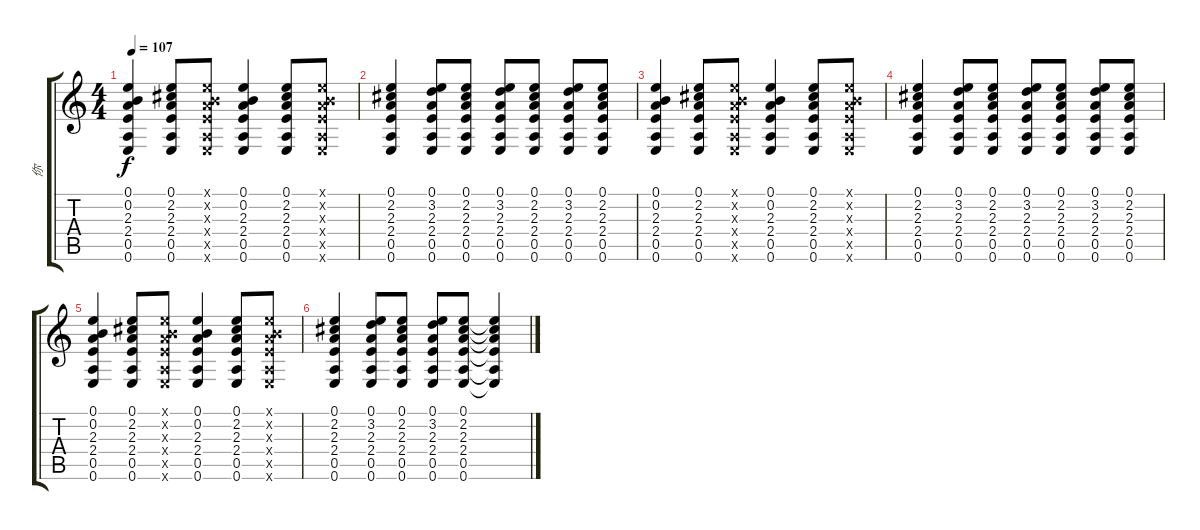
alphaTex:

\track ("你" "你") {instrument acousticguitarsteel}
\staff {score tabs}
\tuning (E4 B3 G3 D3 A2 E2) {hide}
\ts (4 4)
\tempo 107
\clef g2
\ks c
(0.1 0.2 2.3 2.4 0.5 0.6).4{dy f} (0.1 2.2 2.3 2.4 0.5 0.6).8 (0.1{x} 0.2{x} 2.3{x} 2.4{x} 0.5{x} 0.6{x}).8 (0.1 0.2 2.3 2.4 0.5 0.6).4 (0.1 2.2 2.3 2.4 0.5 0.6).8 (0.1{x} 0.2{x} 2.3{x} 2.4{x} 0.5{x} 0.6{x}).8 |
(0.1 2.2 2.3 2.4 0.5 0.6).4 (0.1 3.2 2.3 2.4 0.5 0.6).8 (0.1 2.2 2.3 2.4 0.5 0.6).8 (0.1 3.2 2.3 2.4 0.5 0.6).8 (0.1 2.2 2.3 2.4 0.5 0.6).8 (0.1 3.2 2.3 2.4 0.5 0.6).8 (0.1 2.2 2.3 2.4 0.5 0.6).8 |
(0.1 0.2 2.3 2.4 0.5 0.6).4 (0.1 2.2 2.3 2.4 0.5 0.6).8 (0.1{x} 0.2{x} 2.3{x} 2.4{x} 0.5{x} 0.6{x}).8 (0.1 0.2 2.3 2.4 0.5 0.6).4 (0.1 2.2 2.3 2.4 0.5 0.6).8 (0.1{x} 0.2{x} 2.3{x} 2.4{x} 0.5{x} 0.6{x}).8 |
(0.1 2.2 2.3 2.4 0.5 0.6).4 (0.1 3.2 2.3 2.4 0.5 0.6).8 (0.1 2.2 2.3 2.4 0.5 0.6).8 (0.1 3.2 2.3 2.4 0.5 0.6).8 (0.1 2.2 2.3 2.4 0.5 0.6).8 (0.1 3.2 2.3 2.4 0.5 0.6).8 (0.1 2.2 2.3 2.4 0.5 0.6).8 |
(0.1 0.2 2.3 2.4 0.5 0.6).4 (0.1 2.2 2.3 2.4 0.5 0.6).8 (0.1{x} 0.2{x} 2.3{x} 2.4{x} 0.5{x} 0.6{x}).8 (0.1 0.2 2.3 2.4 0.5 0.6).4 (0.1 2.2 2.3 2.4 0.5 0.6).8 (0.1{x} 0.2{x} 2.3{x} 2.4{x} 0.5{x} 0.6{x}).8 |
(0.1 2.2 2.3 2.4 0.5 0.6).4 (0.1 3.2 2.3 2.4 0.5 0.6).8 (0.1 2.2 2.3 2.4 0.5 0.6).8 (0.1 3.2 2.3 2.4 0.5 0.6).8 (0.1 2.2 2.3 2.4 0.5 0.6).8 (0.1{t} 2.2{t} 2.3{t} 2.4{t} 0.5{t} 0.6{t}).4
